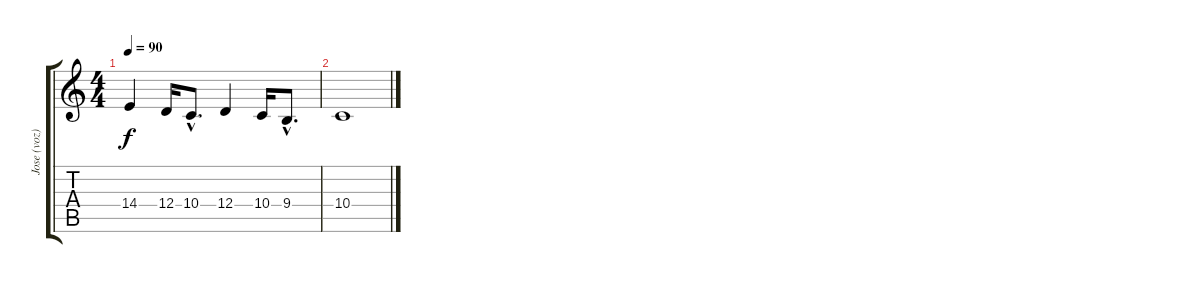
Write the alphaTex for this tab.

\track ("Jose (voz)" "Jose (voz)") {instrument violin}
\staff {score tabs}
\tuning (E4 B3 G3 D3 A2 E2) {hide}
\ts (4 4)
\tempo 90
\clef g2
\ks c
14.4.4{dy f} 12.4.16 10.4{hac}.8{d} 12.4.4 10.4.16 9.4{hac}.8{d} |
10.4.1
